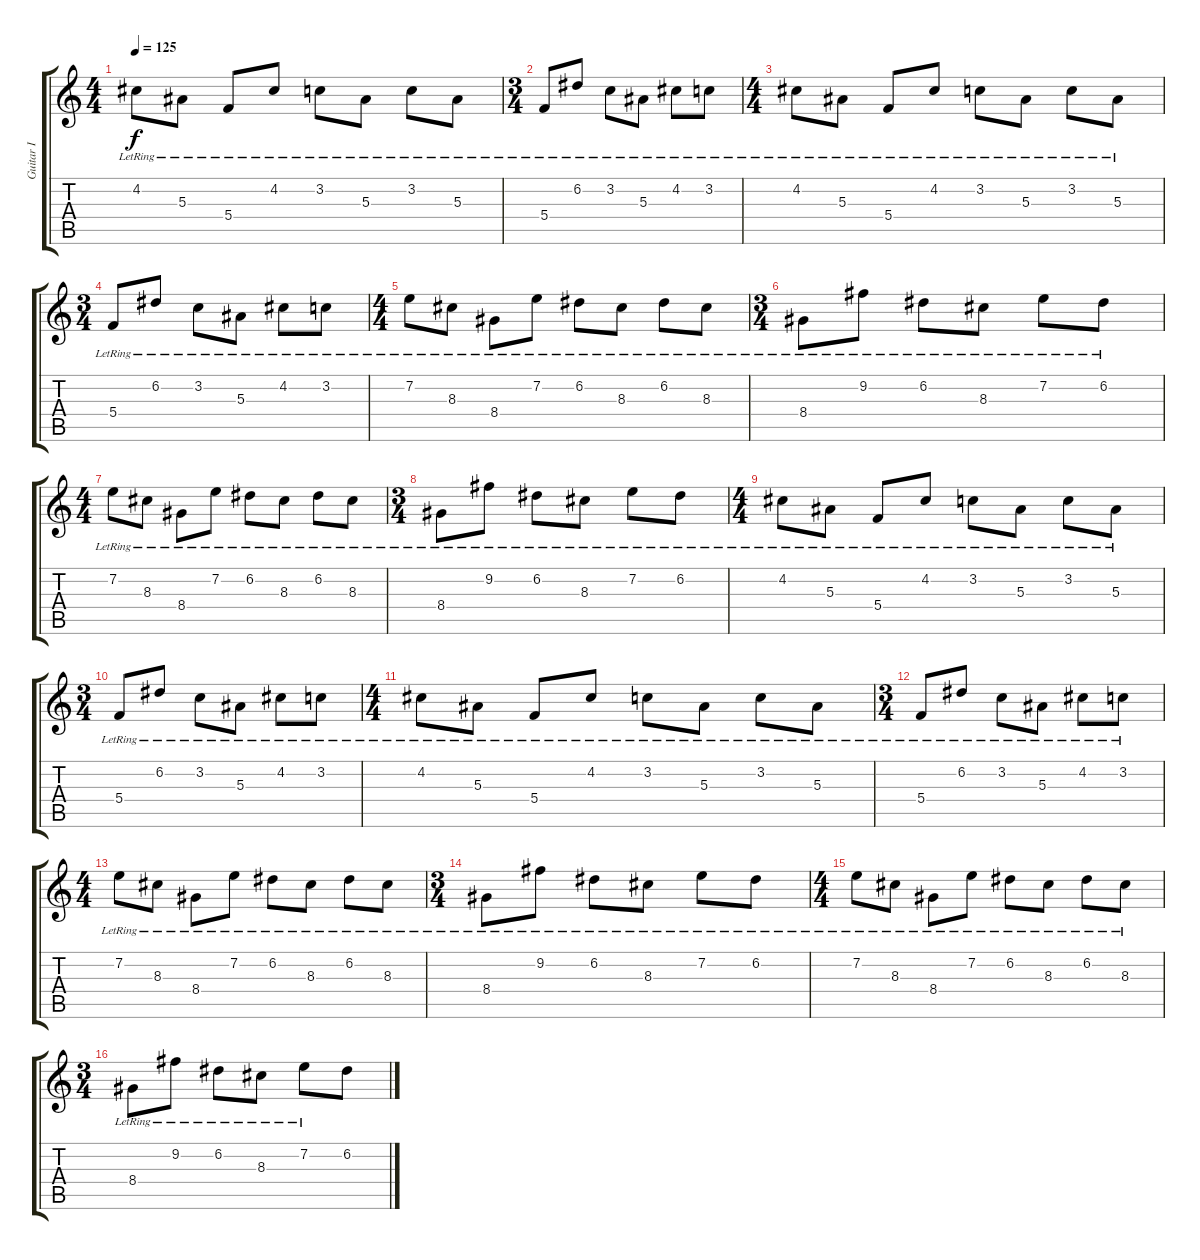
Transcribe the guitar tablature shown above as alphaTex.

\track ("Guitar I" "Guitar I") {instrument distortionguitar}
\staff {score tabs}
\tuning (D4 A3 F3 C3 G2 D2) {hide}
\ts (4 4)
\tempo 125
\clef g2
\ks c
4.2{lr}.8{dy f} 5.3{lr}.8 5.4{lr}.8 4.2{lr}.8 3.2{lr}.8 5.3{lr}.8 3.2{lr}.8 5.3{lr}.8 |
\ts (3 4)
5.4{lr}.8 6.2{lr}.8 3.2{lr}.8 5.3{lr}.8 4.2{lr}.8 3.2{lr}.8 |
\ts (4 4)
4.2{lr}.8 5.3{lr}.8 5.4{lr}.8 4.2{lr}.8 3.2{lr}.8 5.3{lr}.8 3.2{lr}.8 5.3{lr}.8 |
\ts (3 4)
5.4{lr}.8 6.2{lr}.8 3.2{lr}.8 5.3{lr}.8 4.2{lr}.8 3.2{lr}.8 |
\ts (4 4)
7.2{lr}.8 8.3{lr}.8 8.4{lr}.8 7.2{lr}.8 6.2{lr}.8 8.3{lr}.8 6.2{lr}.8 8.3{lr}.8 |
\ts (3 4)
8.4{lr}.8 9.2{lr}.8 6.2{lr}.8 8.3{lr}.8 7.2{lr}.8 6.2{lr}.8 |
\ts (4 4)
7.2{lr}.8 8.3{lr}.8 8.4{lr}.8 7.2{lr}.8 6.2{lr}.8 8.3{lr}.8 6.2{lr}.8 8.3{lr}.8 |
\ts (3 4)
8.4{lr}.8 9.2{lr}.8 6.2{lr}.8 8.3{lr}.8 7.2{lr}.8 6.2{lr}.8 |
\ts (4 4)
4.2{lr}.8 5.3{lr}.8 5.4{lr}.8 4.2{lr}.8 3.2{lr}.8 5.3{lr}.8 3.2{lr}.8 5.3{lr}.8 |
\ts (3 4)
5.4{lr}.8 6.2{lr}.8 3.2{lr}.8 5.3{lr}.8 4.2{lr}.8 3.2{lr}.8 |
\ts (4 4)
4.2{lr}.8 5.3{lr}.8 5.4{lr}.8 4.2{lr}.8 3.2{lr}.8 5.3{lr}.8 3.2{lr}.8 5.3{lr}.8 |
\ts (3 4)
5.4{lr}.8 6.2{lr}.8 3.2{lr}.8 5.3{lr}.8 4.2{lr}.8 3.2{lr}.8 |
\ts (4 4)
7.2{lr}.8 8.3{lr}.8 8.4{lr}.8 7.2{lr}.8 6.2{lr}.8 8.3{lr}.8 6.2{lr}.8 8.3{lr}.8 |
\ts (3 4)
8.4{lr}.8 9.2{lr}.8 6.2{lr}.8 8.3{lr}.8 7.2{lr}.8 6.2{lr}.8 |
\ts (4 4)
7.2{lr}.8 8.3{lr}.8 8.4{lr}.8 7.2{lr}.8 6.2{lr}.8 8.3{lr}.8 6.2{lr}.8 8.3{lr}.8 |
\ts (3 4)
8.4{lr}.8 9.2{lr}.8 6.2{lr}.8 8.3{lr}.8 7.2{lr}.8 6.2.8
